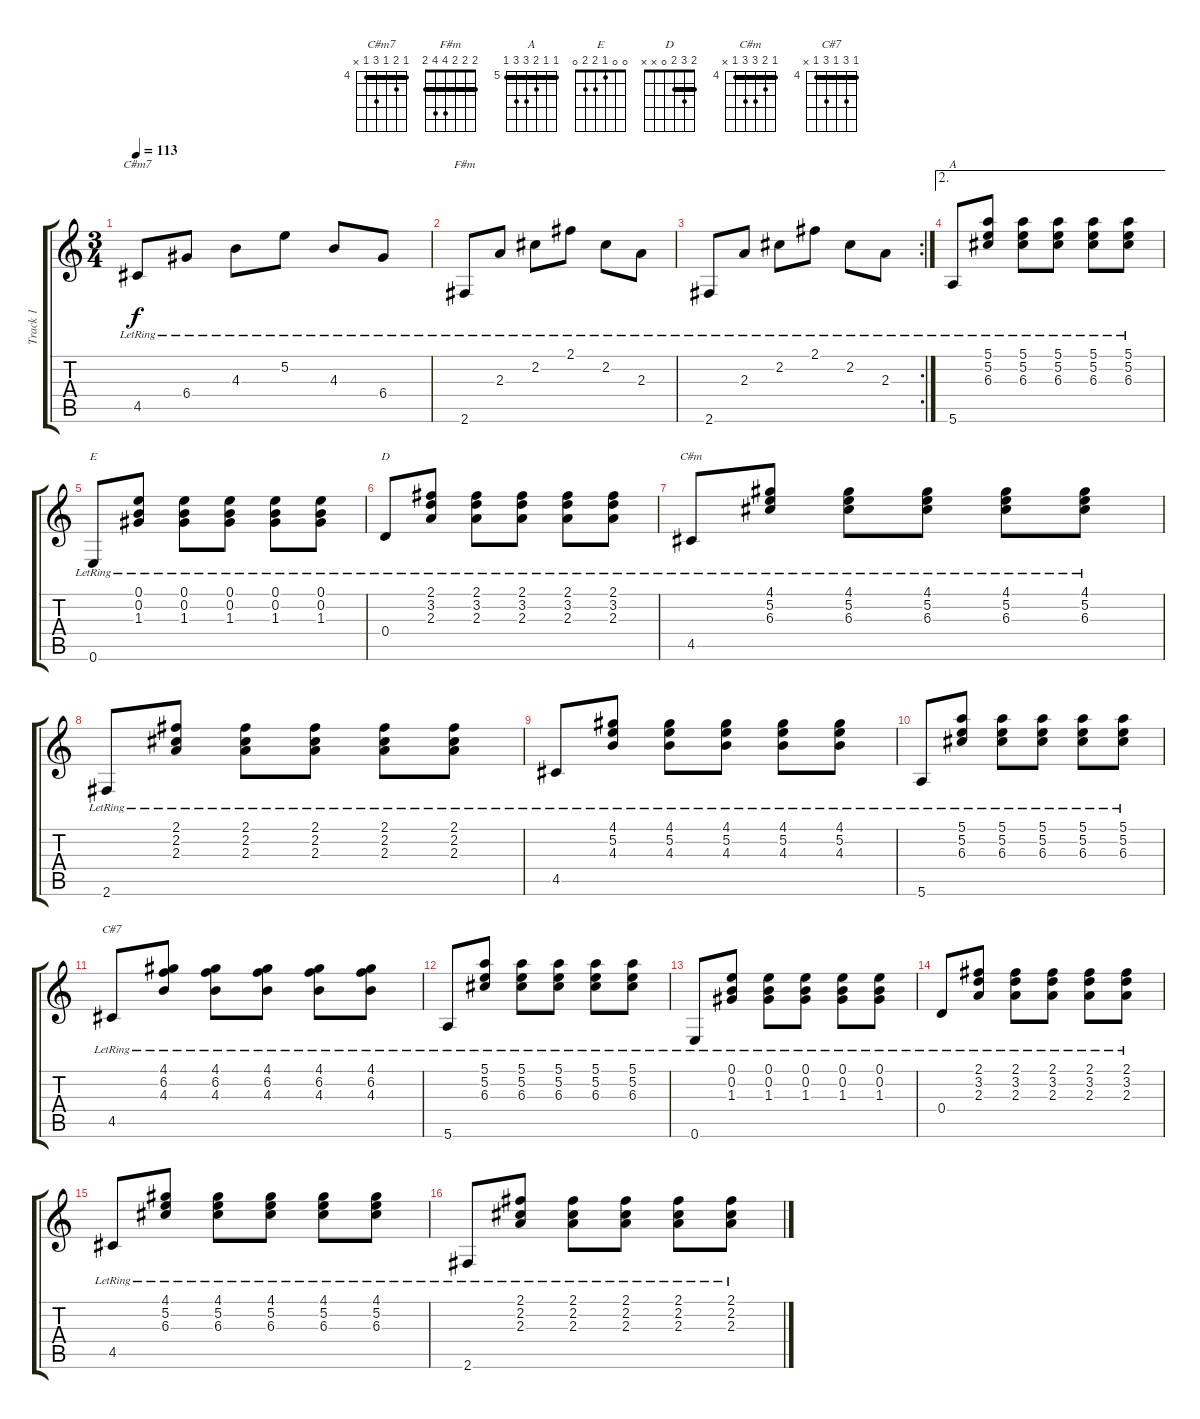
\track ("Track 1" "Track 1") {instrument acousticguitarsteel}
\staff {score tabs}
\tuning (E4 B3 G3 D3 A2 E2) {hide}
\chord ("C#m7" 4 5 4 6 4 x) {firstfret 4 barre 4}
\chord ("F#m" 2 2 2 4 4 2) {barre 2}
\chord ("A" 5 5 6 7 7 5) {firstfret 5 barre 5}
\chord ("E" 0 0 1 2 2 0)
\chord ("D" 2 3 2 0 x x) {barre 2}
\chord ("C#m" 4 5 6 6 4 x) {firstfret 4 barre 4}
\chord ("C#7" 4 6 4 6 4 x) {firstfret 4 barre 4}
\ts (3 4)
\tempo 113
\clef g2
\ks c
4.5{lr}.8{ch "C#m7" dy f} 6.4{lr}.8 4.3{lr}.8 5.2{lr}.8 4.3{lr}.8 6.4{lr}.8 |
2.6{lr}.8{ch "F#m"} 2.3{lr}.8 2.2{lr}.8 2.1{lr}.8 2.2{lr}.8 2.3{lr}.8 |
\rc 2
2.6{lr}.8 2.3{lr}.8 2.2{lr}.8 2.1{lr}.8 2.2{lr}.8 2.3{lr}.8 |
\ae 2
5.6{lr}.8{ch "A"} (5.1{lr} 5.2{lr} 6.3{lr}).8 (5.1{lr} 5.2{lr} 6.3{lr}).8 (5.1{lr} 5.2{lr} 6.3{lr}).8 (5.1{lr} 5.2{lr} 6.3{lr}).8 (5.1{lr} 5.2{lr} 6.3{lr}).8 |
0.6{lr}.8{ch "E"} (0.1{lr} 0.2{lr} 1.3{lr}).8 (0.1{lr} 0.2{lr} 1.3{lr}).8 (0.1{lr} 0.2{lr} 1.3{lr}).8 (0.1{lr} 0.2{lr} 1.3{lr}).8 (0.1{lr} 0.2{lr} 1.3{lr}).8 |
0.4{lr}.8{ch "D"} (2.1{lr} 3.2{lr} 2.3{lr}).8 (2.1{lr} 3.2{lr} 2.3{lr}).8 (2.1{lr} 3.2{lr} 2.3{lr}).8 (2.1{lr} 3.2{lr} 2.3{lr}).8 (2.1{lr} 3.2{lr} 2.3{lr}).8 |
4.5{lr}.8{ch "C#m"} (4.1{lr} 5.2{lr} 6.3{lr}).8 (4.1{lr} 5.2{lr} 6.3{lr}).8 (4.1{lr} 5.2{lr} 6.3{lr}).8 (4.1{lr} 5.2{lr} 6.3{lr}).8 (4.1{lr} 5.2{lr} 6.3{lr}).8 |
2.6{lr}.8 (2.1{lr} 2.2{lr} 2.3{lr}).8 (2.1{lr} 2.2{lr} 2.3{lr}).8 (2.1{lr} 2.2{lr} 2.3{lr}).8 (2.1{lr} 2.2{lr} 2.3{lr}).8 (2.1{lr} 2.2{lr} 2.3{lr}).8 |
4.5{lr}.8 (4.1{lr} 5.2{lr} 4.3{lr}).8 (4.1{lr} 5.2{lr} 4.3{lr}).8{txt ""} (4.1{lr} 5.2{lr} 4.3{lr}).8 (4.1{lr} 5.2{lr} 4.3{lr}).8 (4.1{lr} 5.2{lr} 4.3{lr}).8 |
5.6{lr}.8 (5.1{lr} 5.2{lr} 6.3{lr}).8 (5.1{lr} 5.2{lr} 6.3{lr}).8 (5.1{lr} 5.2{lr} 6.3{lr}).8 (5.1{lr} 5.2{lr} 6.3{lr}).8 (5.1{lr} 5.2{lr} 6.3{lr}).8 |
4.5{lr}.8{ch "C#7"} (4.1{lr} 6.2{lr} 4.3{lr}).8 (4.1{lr} 6.2{lr} 4.3{lr}).8 (4.1{lr} 6.2{lr} 4.3{lr}).8 (4.1{lr} 6.2{lr} 4.3{lr}).8 (4.1{lr} 6.2{lr} 4.3{lr}).8 |
5.6{lr}.8 (5.1{lr} 5.2{lr} 6.3{lr}).8 (5.1{lr} 5.2{lr} 6.3{lr}).8 (5.1{lr} 5.2{lr} 6.3{lr}).8 (5.1{lr} 5.2{lr} 6.3{lr}).8 (5.1{lr} 5.2{lr} 6.3{lr}).8 |
0.6{lr}.8 (0.1{lr} 0.2{lr} 1.3{lr}).8 (0.1{lr} 0.2{lr} 1.3{lr}).8 (0.1{lr} 0.2{lr} 1.3{lr}).8 (0.1{lr} 0.2{lr} 1.3{lr}).8 (0.1{lr} 0.2{lr} 1.3{lr}).8 |
0.4{lr}.8 (2.1{lr} 3.2{lr} 2.3{lr}).8 (2.1{lr} 3.2{lr} 2.3{lr}).8 (2.1{lr} 3.2{lr} 2.3{lr}).8 (2.1{lr} 3.2{lr} 2.3{lr}).8 (2.1{lr} 3.2{lr} 2.3{lr}).8 |
4.5{lr}.8 (4.1{lr} 5.2{lr} 6.3{lr}).8 (4.1{lr} 5.2{lr} 6.3{lr}).8 (4.1{lr} 5.2{lr} 6.3{lr}).8 (4.1{lr} 5.2{lr} 6.3{lr}).8 (4.1{lr} 5.2{lr} 6.3{lr}).8 |
2.6{lr}.8 (2.1{lr} 2.2{lr} 2.3{lr}).8 (2.1{lr} 2.2{lr} 2.3{lr}).8 (2.1{lr} 2.2{lr} 2.3{lr}).8 (2.1{lr} 2.2{lr} 2.3{lr}).8 (2.1{lr} 2.2{lr} 2.3{lr}).8
